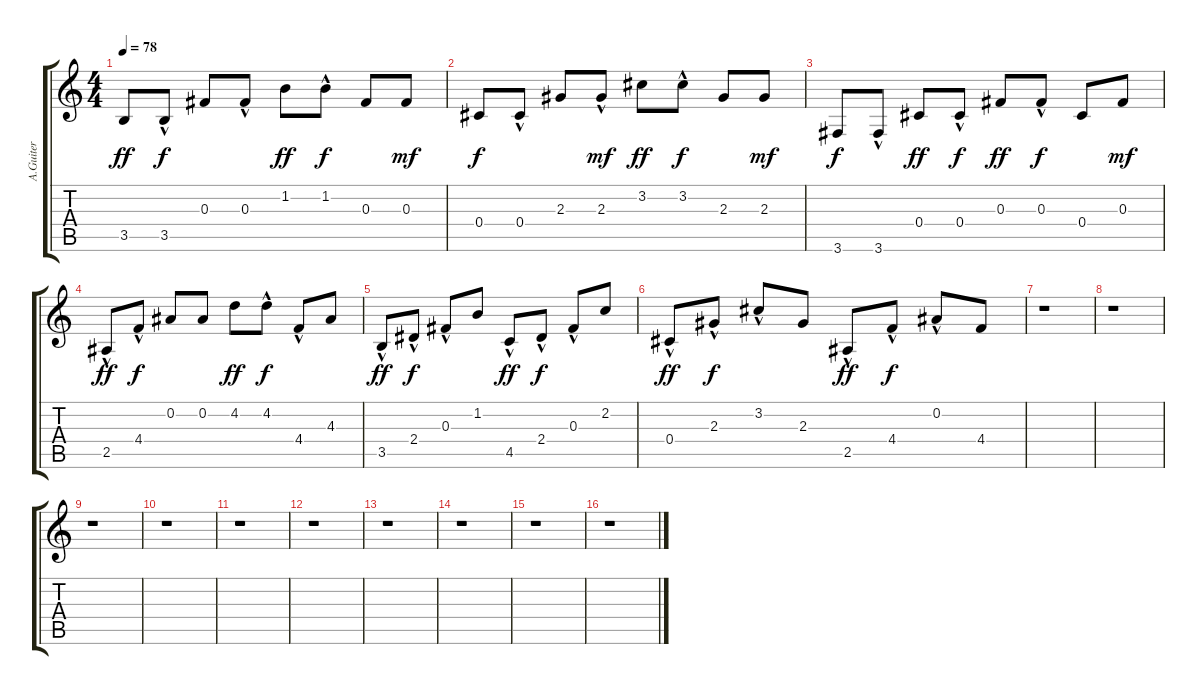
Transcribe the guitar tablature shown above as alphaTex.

\track ("A.Guiter" "A.Guiter") {instrument acousticguitarsteel}
\staff {score tabs}
\tuning (Eb4 Bb3 Gb3 Db3 Ab2 Eb2) {hide}
\ts (4 4)
\tempo 78
\clef g2
\ks c
3.5.8{dy ff} 3.5{hac}.8{dy f} 0.3.8 0.3{hac}.8 1.2.8{dy ff} 1.2{hac}.8{dy f} 0.3.8 0.3.8{dy mf} |
0.4.8{dy f} 0.4{hac}.8 2.3.8 2.3{hac}.8{dy mf} 3.2.8{dy ff} 3.2{hac}.8{dy f} 2.3.8 2.3.8{dy mf} |
3.6.8{dy f} 3.6{hac}.8 0.4.8{dy ff} 0.4{hac}.8{dy f} 0.3.8{dy ff} 0.3{hac}.8{dy f} 0.4.8 0.3.8{dy mf} |
2.5{hac}.8{dy ff} 4.4{hac}.8{dy f} 0.2.8 0.2.8 4.2.8{dy ff} 4.2{hac}.8{dy f} 4.4{hac}.8 4.3.8 |
3.5{hac}.8{dy ff} 2.4{hac}.8{dy f} 0.3{hac}.8 1.2.8 4.5{hac}.8{dy ff} 2.4{hac}.8{dy f} 0.3{hac}.8 2.2.8 |
0.4{hac}.8{dy ff} 2.3{hac}.8{dy f} 3.2{hac}.8 2.3.8 2.5{hac}.8{dy ff} 4.4{hac}.8{dy f} 0.2{hac}.8 4.4.8 |
r.1 |
r.1 |
r.1 |
r.1 |
r.1 |
r.1 |
r.1 |
r.1 |
r.1 |
r.1
